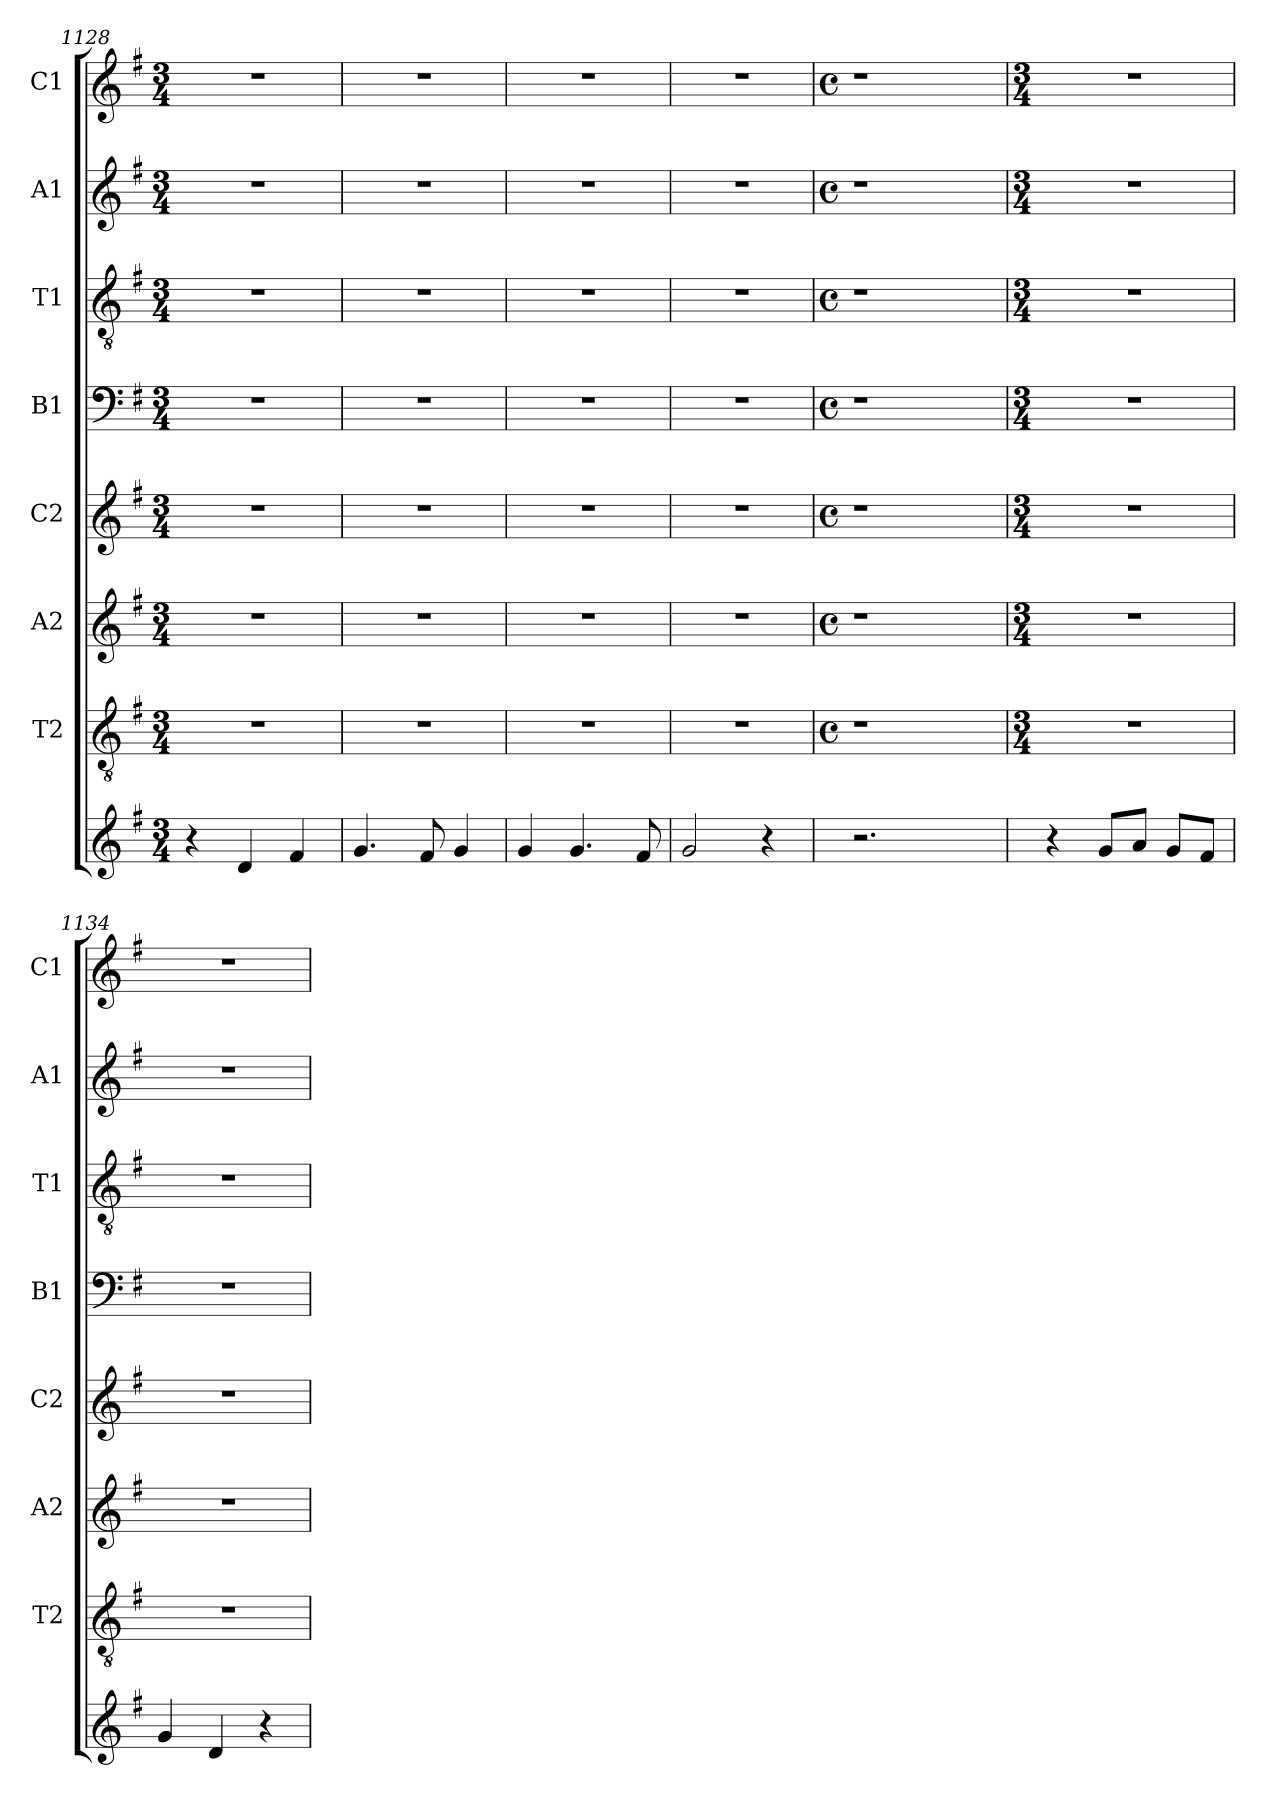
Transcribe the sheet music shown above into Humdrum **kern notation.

**kern	**kern	**kern	**kern	**kern	**kern	**kern	**kern
*part8	*part7	*part6	*part5	*part4	*part3	*part2	*part1
*staff8	*staff7	*staff6	*staff5	*staff4	*staff3	*staff2	*staff1
*	*I"T2	*I"A2	*I"C2	*I"B1	*I"T1	*I"A1	*I"C1
*	*I'T2	*I'A2	*I'C2	*I'B1	*I'T1	*I'A1	*I'C1
*clefG2	*clefGv2	*clefG2	*clefG2	*clefF4	*clefGv2	*clefG2	*clefG2
*k[f#]	*k[f#]	*k[f#]	*k[f#]	*k[f#]	*k[f#]	*k[f#]	*k[f#]
*G:	*G:	*G:	*G:	*G:	*G:	*G:	*G:
*M3/4	*M3/4	*M3/4	*M3/4	*M3/4	*M3/4	*M3/4	*M3/4
=1128	=1128	=1128	=1128	=1128	=1128	=1128	=1128
4r	2.r	2.r	2.r	2.r	2.r	2.r	2.r
4d/	.	.	.	.	.	.	.
4f#/	.	.	.	.	.	.	.
=1129	=1129	=1129	=1129	=1129	=1129	=1129	=1129
4.g/	2.r	2.r	2.r	2.r	2.r	2.r	2.r
8f#/	.	.	.	.	.	.	.
4g/	.	.	.	.	.	.	.
!!LO:LB:g=z
=1130	=1130	=1130	=1130	=1130	=1130	=1130	=1130
4g/	2.r	2.r	2.r	2.r	2.r	2.r	2.r
4.g/	.	.	.	.	.	.	.
8f#/	.	.	.	.	.	.	.
=1131	=1131	=1131	=1131	=1131	=1131	=1131	=1131
2g/	2.r	2.r	2.r	2.r	2.r	2.r	2.r
4r	.	.	.	.	.	.	.
=1132	=1132	=1132	=1132	=1132	=1132	=1132	=1132
*	*M4/4	*M4/4	*M4/4	*M4/4	*M4/4	*M4/4	*M4/4
*	*met(c)	*met(c)	*met(c)	*met(c)	*met(c)	*met(c)	*met(c)
2.r	1r	1r	1r	1r	1r	1r	1r
4ryy	.	.	.	.	.	.	.
=1133	=1133	=1133	=1133	=1133	=1133	=1133	=1133
*	*M3/4	*M3/4	*M3/4	*M3/4	*M3/4	*M3/4	*M3/4
4r	2.r	2.r	2.r	2.r	2.r	2.r	2.r
8g/L	.	.	.	.	.	.	.
8a/J	.	.	.	.	.	.	.
8g/L	.	.	.	.	.	.	.
8f#/J	.	.	.	.	.	.	.
=1134	=1134	=1134	=1134	=1134	=1134	=1134	=1134
4g/	2.r	2.r	2.r	2.r	2.r	2.r	2.r
4d/	.	.	.	.	.	.	.
4r	.	.	.	.	.	.	.
=	=	=	=	=	=	=	=
*-	*-	*-	*-	*-	*-	*-	*-
